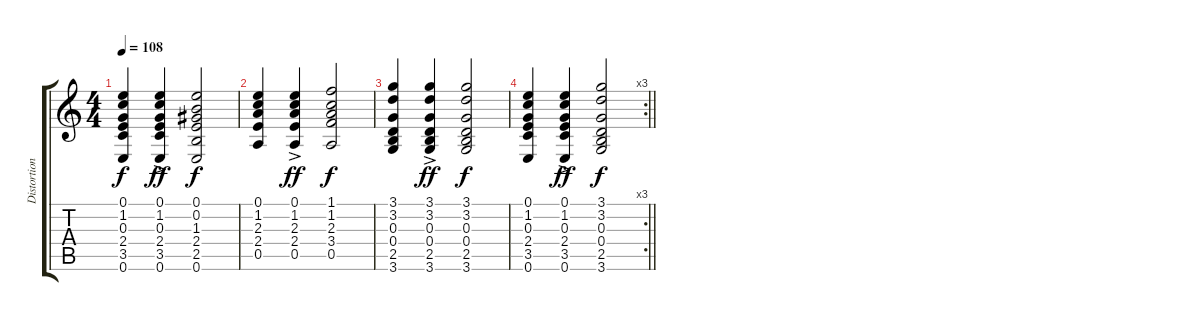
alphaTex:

\track ("Distortion Gitarre" "Distortion") {instrument distortionguitar}
\staff {score tabs}
\tuning (E4 B3 G3 D3 A2 E2) {hide}
\ts (4 4)
\tempo 108
\clef g2
\ks c
(0.1 1.2 0.3 2.4 3.5 0.6).4{dy f} (0.1{ac} 1.2{ac} 0.3{ac} 2.4{ac} 3.5{ac} 0.6{ac}).4{dy ff} (0.1 0.2 1.3 2.4 2.5 0.6).2{dy f} |
(0.1 1.2 2.3 2.4 0.5).4 (0.1{ac} 1.2{ac} 2.3{ac} 2.4{ac} 0.5{ac}).4{dy ff} (1.1 1.2 2.3 3.4 0.5).2{dy f} |
(3.1 3.2 0.3 0.4 2.5 3.6).4 (3.1{ac} 3.2{ac} 0.3{ac} 0.4{ac} 2.5{ac} 3.6{ac}).4{dy ff} (3.1 3.2 0.3 0.4 2.5 3.6).2{dy f} |
\rc 3
\barLineRight lightlight
(0.1 1.2 0.3 2.4 3.5 0.6).4 (0.1{ac} 1.2{ac} 0.3{ac} 2.4{ac} 3.5{ac} 0.6{ac}).4{dy ff} (3.1 3.2 0.3 0.4 2.5 3.6).2{dy f}
